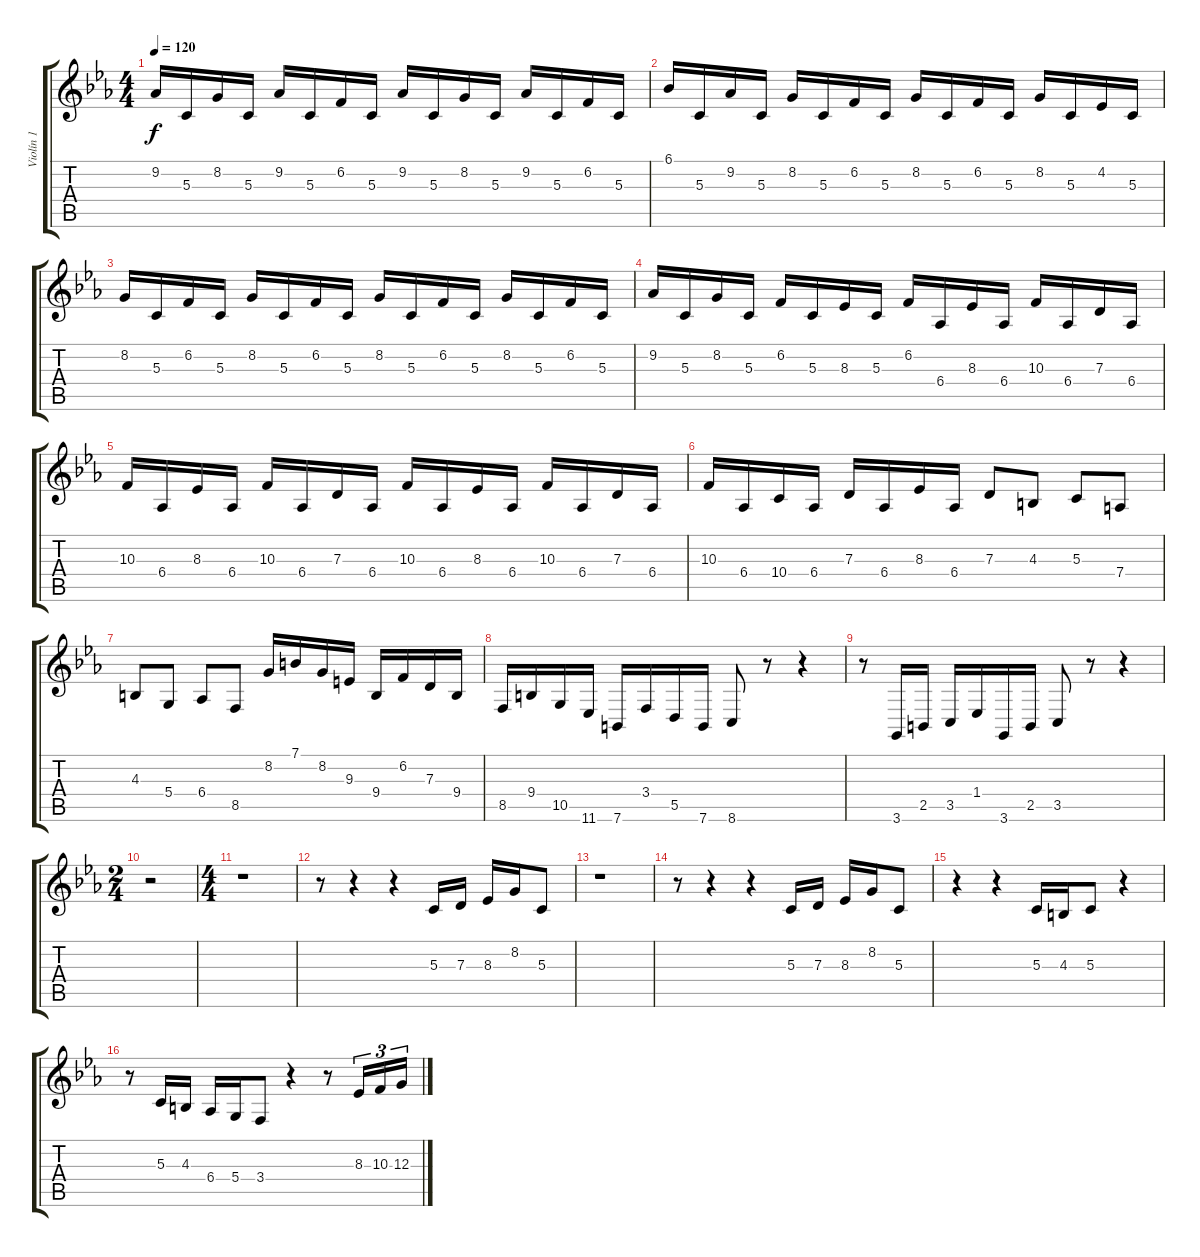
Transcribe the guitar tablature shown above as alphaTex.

\track ("Violín 1" "Violín 1") {instrument violin}
\staff {score tabs}
\tuning (E4 B3 G3 D3 A2 E2) {hide}
\ts (4 4)
\tempo 120
\clef g2
\ks eb
9.2.16{dy f} 5.3.16 8.2.16 5.3.16 9.2.16 5.3.16 6.2.16 5.3.16 9.2.16 5.3.16 8.2.16 5.3.16 9.2.16 5.3.16 6.2.16 5.3.16 |
6.1.16 5.3.16 9.2.16 5.3.16 8.2.16 5.3.16 6.2.16 5.3.16 8.2.16 5.3.16 6.2.16 5.3.16 8.2.16 5.3.16 4.2.16 5.3.16 |
8.2.16 5.3.16 6.2.16 5.3.16 8.2.16 5.3.16 6.2.16 5.3.16 8.2.16 5.3.16 6.2.16 5.3.16 8.2.16 5.3.16 6.2.16 5.3.16 |
9.2.16 5.3.16 8.2.16 5.3.16 6.2.16 5.3.16 8.3.16 5.3.16 6.2.16 6.4.16 8.3.16 6.4.16 10.3.16 6.4.16 7.3.16 6.4.16 |
10.3.16 6.4.16 8.3.16 6.4.16 10.3.16 6.4.16 7.3.16 6.4.16 10.3.16 6.4.16 8.3.16 6.4.16 10.3.16 6.4.16 7.3.16 6.4.16 |
10.3.16 6.4.16 10.4.16 6.4.16 7.3.16 6.4.16 8.3.16 6.4.16 7.3.8 4.3.8 5.3.8 7.4.8 |
4.3.8 5.4.8 6.4.8 8.5.8 8.2.16 7.1.16 8.2.16 9.3.16 9.4.16 6.2.16 7.3.16 9.4.16 |
8.5.16 9.4.16 10.5.16 11.6.16 7.6.16 3.4.16 5.5.16 7.6.16 8.6.8 r.8 r.4 |
r.8 3.6.16 2.5.16 3.5.16 1.4.16 3.6.16 2.5.16 3.5.8 r.8 r.4 |
\ts (2 4)
r.2 |
\ts (4 4)
r.1 |
r.8 r.4 r.4 5.3.16 7.3.16 8.3.16 8.2.16 5.3.8 |
r.1 |
r.8 r.4 r.4 5.3.16 7.3.16 8.3.16 8.2.16 5.3.8 |
r.4 r.4 5.3.16 4.3.16 5.3.8 r.4 |
r.8 5.3.16 4.3.16 6.4.16 5.4.16 3.4.8 r.4 r.8 8.3.16{tu (3 2)} 10.3.16{tu (3 2)} 12.3.16{tu (3 2)}
